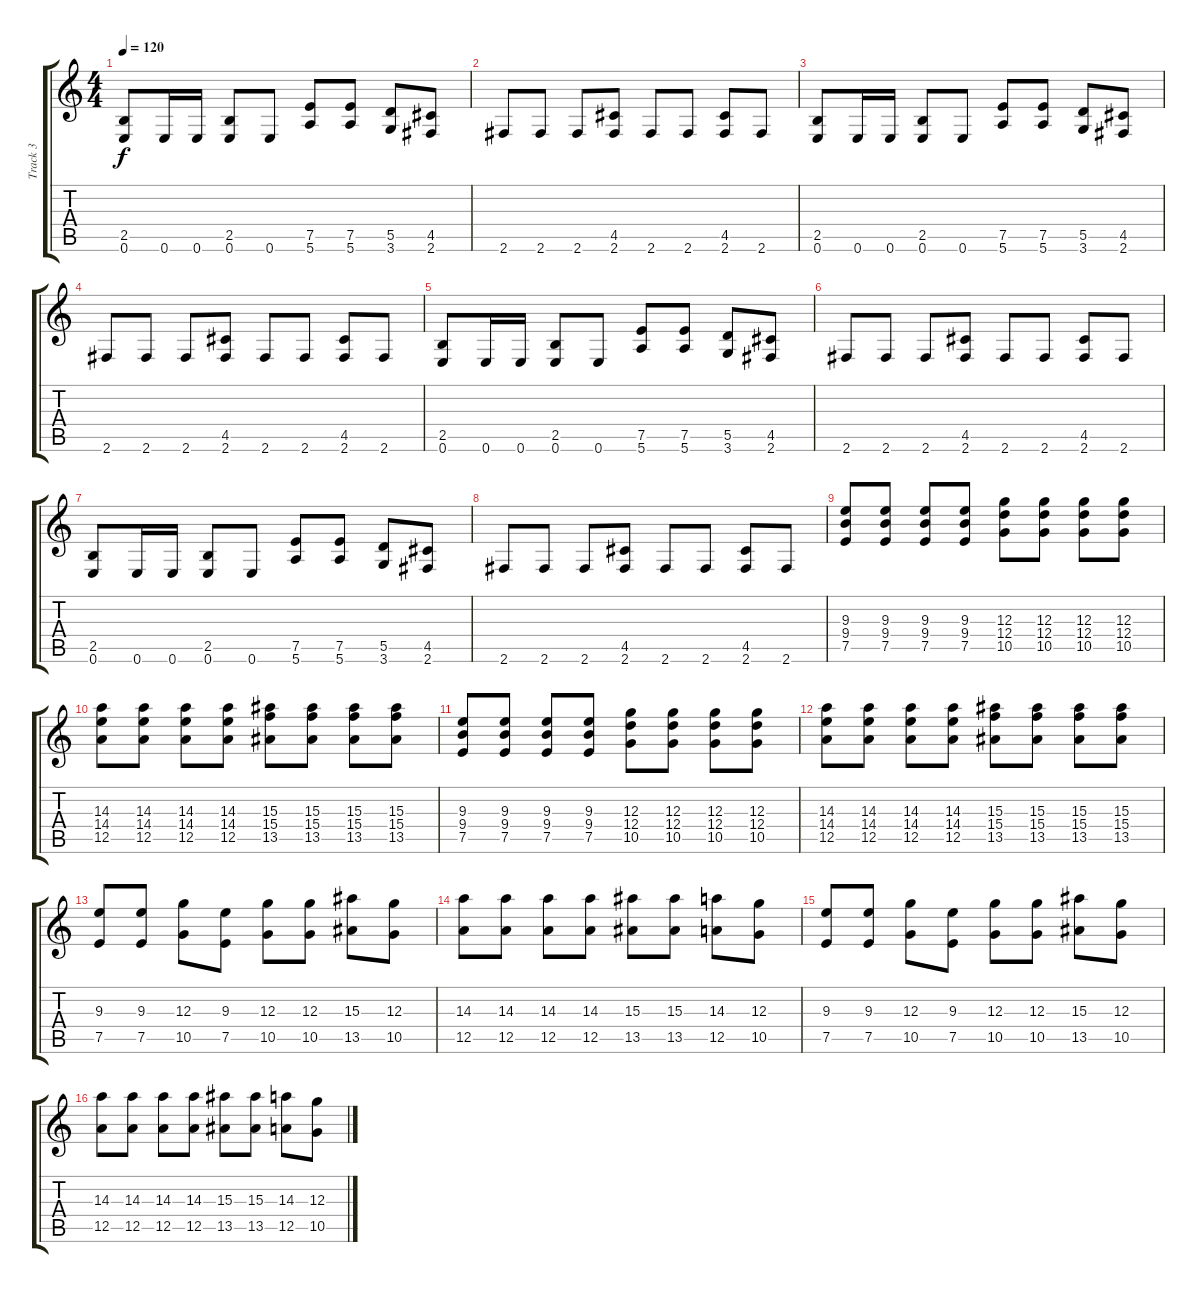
\track ("Track 3" "Track 3") {instrument distortionguitar}
\staff {score tabs}
\tuning (E4 B3 G3 D3 A2 E2) {hide}
\ts (4 4)
\tempo 120
\clef g2
\ks c
(2.5 0.6).8{dy f} 0.6.16 0.6.16 (2.5 0.6).8 0.6.8 (7.5 5.6).8 (7.5 5.6).8 (5.5 3.6).8 (4.5 2.6).8 |
2.6.8 2.6.8 2.6.8 (4.5 2.6).8 2.6.8 2.6.8 (4.5 2.6).8 2.6.8 |
(2.5 0.6).8 0.6.16 0.6.16 (2.5 0.6).8 0.6.8 (7.5 5.6).8 (7.5 5.6).8 (5.5 3.6).8 (4.5 2.6).8 |
2.6.8 2.6.8 2.6.8 (4.5 2.6).8 2.6.8 2.6.8 (4.5 2.6).8 2.6.8 |
(2.5 0.6).8 0.6.16 0.6.16 (2.5 0.6).8 0.6.8 (7.5 5.6).8 (7.5 5.6).8 (5.5 3.6).8 (4.5 2.6).8 |
2.6.8 2.6.8 2.6.8 (4.5 2.6).8 2.6.8 2.6.8 (4.5 2.6).8 2.6.8 |
(2.5 0.6).8 0.6.16 0.6.16 (2.5 0.6).8 0.6.8 (7.5 5.6).8 (7.5 5.6).8 (5.5 3.6).8 (4.5 2.6).8 |
2.6.8 2.6.8 2.6.8 (4.5 2.6).8 2.6.8 2.6.8 (4.5 2.6).8 2.6.8 |
(9.3 9.4 7.5).8 (9.3 9.4 7.5).8 (9.3 9.4 7.5).8 (9.3 9.4 7.5).8 (12.3 12.4 10.5).8 (12.3 12.4 10.5).8 (12.3 12.4 10.5).8 (12.3 12.4 10.5).8 |
(14.3 14.4 12.5).8 (14.3 14.4 12.5).8 (14.3 14.4 12.5).8 (14.3 14.4 12.5).8 (15.3 15.4 13.5).8 (15.3 15.4 13.5).8 (15.3 15.4 13.5).8 (15.3 15.4 13.5).8 |
(9.3 9.4 7.5).8 (9.3 9.4 7.5).8 (9.3 9.4 7.5).8 (9.3 9.4 7.5).8 (12.3 12.4 10.5).8 (12.3 12.4 10.5).8 (12.3 12.4 10.5).8 (12.3 12.4 10.5).8 |
(14.3 14.4 12.5).8 (14.3 14.4 12.5).8 (14.3 14.4 12.5).8 (14.3 14.4 12.5).8 (15.3 15.4 13.5).8 (15.3 15.4 13.5).8 (15.3 15.4 13.5).8 (15.3 15.4 13.5).8 |
(9.3 7.5).8 (9.3 7.5).8 (12.3 10.5).8 (9.3 7.5).8 (12.3 10.5).8 (12.3 10.5).8 (15.3 13.5).8 (12.3 10.5).8 |
(14.3 12.5).8 (14.3 12.5).8 (14.3 12.5).8 (14.3 12.5).8 (15.3 13.5).8 (15.3 13.5).8 (14.3 12.5).8 (12.3 10.5).8 |
(9.3 7.5).8 (9.3 7.5).8 (12.3 10.5).8 (9.3 7.5).8 (12.3 10.5).8 (12.3 10.5).8 (15.3 13.5).8 (12.3 10.5).8 |
(14.3 12.5).8 (14.3 12.5).8 (14.3 12.5).8 (14.3 12.5).8 (15.3 13.5).8 (15.3 13.5).8 (14.3 12.5).8 (12.3 10.5).8
